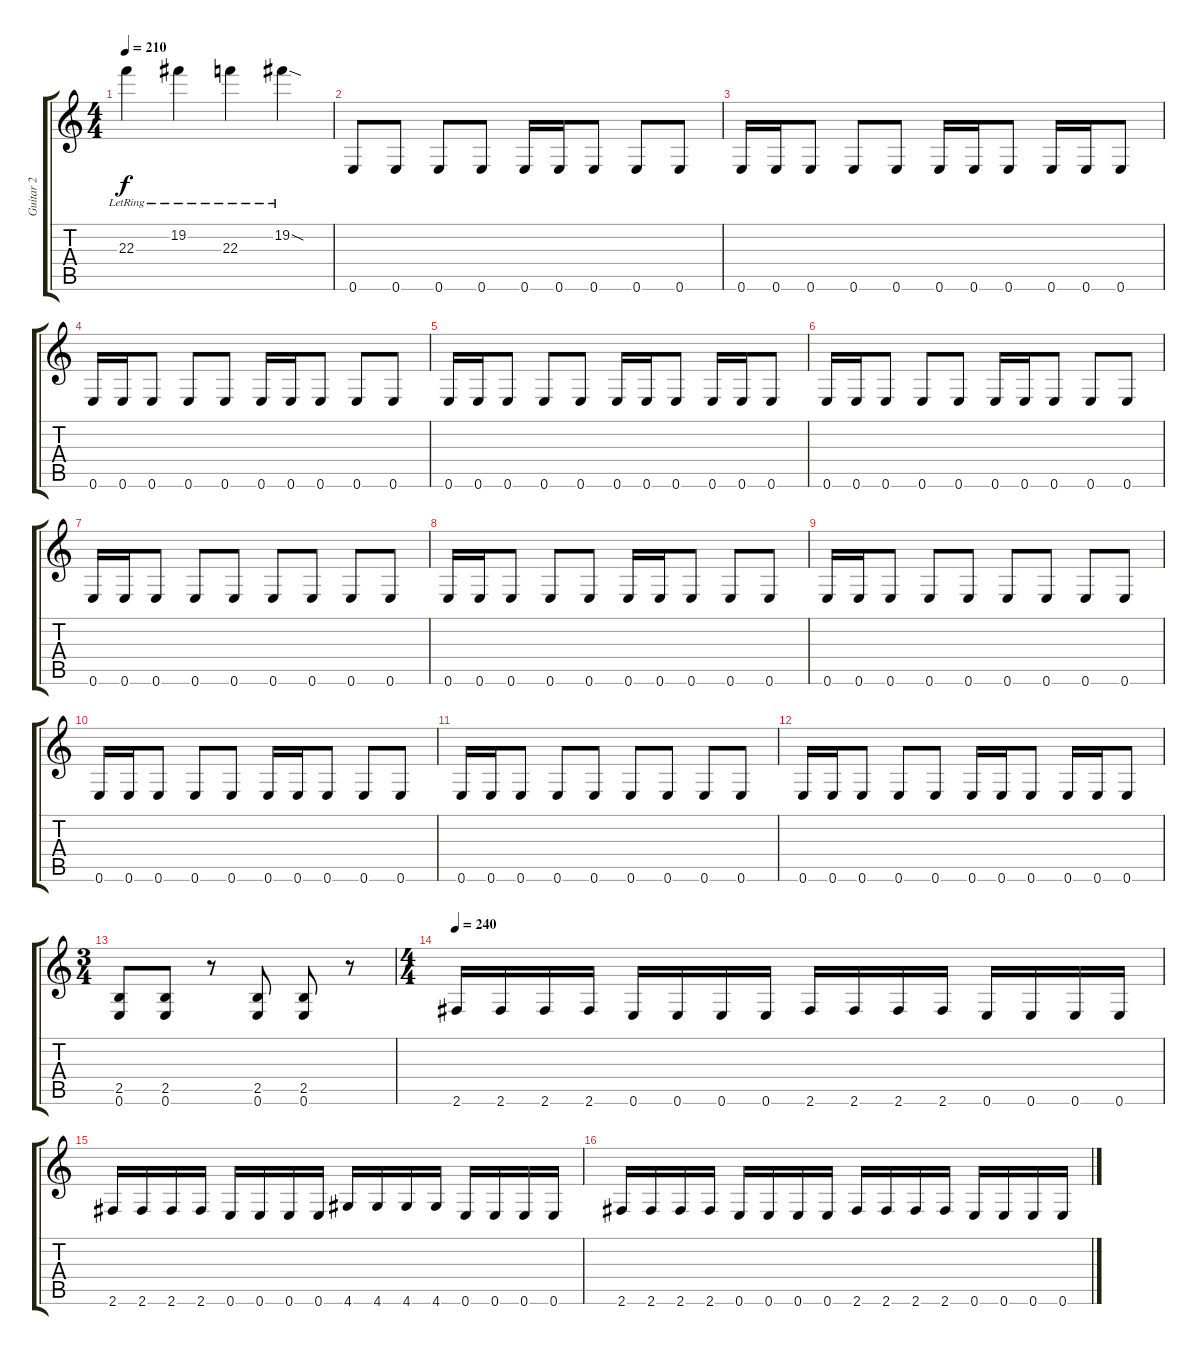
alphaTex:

\track ("Guitar 2" "Guitar 2") {instrument distortionguitar}
\staff {score tabs}
\tuning (E4 B3 G3 D3 A2 E2) {hide}
\ts (4 4)
\tempo 210
\clef g2
\ks c
22.3{lr}.4{dy f} 19.2{lr}.4 22.3{lr}.4 19.2{sod lr}.4 |
0.6.8 0.6.8 0.6.8 0.6.8 0.6.16 0.6.16 0.6.8 0.6.8 0.6.8 |
0.6.16 0.6.16 0.6.8 0.6.8 0.6.8 0.6.16 0.6.16 0.6.8 0.6.16 0.6.16 0.6.8 |
0.6.16 0.6.16 0.6.8 0.6.8 0.6.8 0.6.16 0.6.16 0.6.8 0.6.8 0.6.8 |
0.6.16 0.6.16 0.6.8 0.6.8 0.6.8 0.6.16 0.6.16 0.6.8 0.6.16 0.6.16 0.6.8 |
0.6.16 0.6.16 0.6.8 0.6.8 0.6.8 0.6.16 0.6.16 0.6.8 0.6.8 0.6.8 |
0.6.16 0.6.16 0.6.8 0.6.8 0.6.8 0.6.8 0.6.8 0.6.8 0.6.8 |
0.6.16 0.6.16 0.6.8 0.6.8 0.6.8 0.6.16 0.6.16 0.6.8 0.6.8 0.6.8 |
0.6.16 0.6.16 0.6.8 0.6.8 0.6.8 0.6.8 0.6.8 0.6.8 0.6.8 |
0.6.16 0.6.16 0.6.8 0.6.8 0.6.8 0.6.16 0.6.16 0.6.8 0.6.8 0.6.8 |
0.6.16 0.6.16 0.6.8 0.6.8 0.6.8 0.6.8 0.6.8 0.6.8 0.6.8 |
0.6.16 0.6.16 0.6.8 0.6.8 0.6.8 0.6.16 0.6.16 0.6.8 0.6.16 0.6.16 0.6.8 |
\ts (3 4)
(2.5 0.6).8 (2.5 0.6).8 r.8 (2.5 0.6).8 (2.5 0.6).8 r.8 |
\ts (4 4)
\tempo 240
2.6.16 2.6.16 2.6.16 2.6.16 0.6.16 0.6.16 0.6.16 0.6.16 2.6.16 2.6.16 2.6.16 2.6.16 0.6.16 0.6.16 0.6.16 0.6.16 |
2.6.16 2.6.16 2.6.16 2.6.16 0.6.16 0.6.16 0.6.16 0.6.16 4.6.16 4.6.16 4.6.16 4.6.16 0.6.16 0.6.16 0.6.16 0.6.16 |
2.6.16 2.6.16 2.6.16 2.6.16 0.6.16 0.6.16 0.6.16 0.6.16 2.6.16 2.6.16 2.6.16 2.6.16 0.6.16 0.6.16 0.6.16 0.6.16
